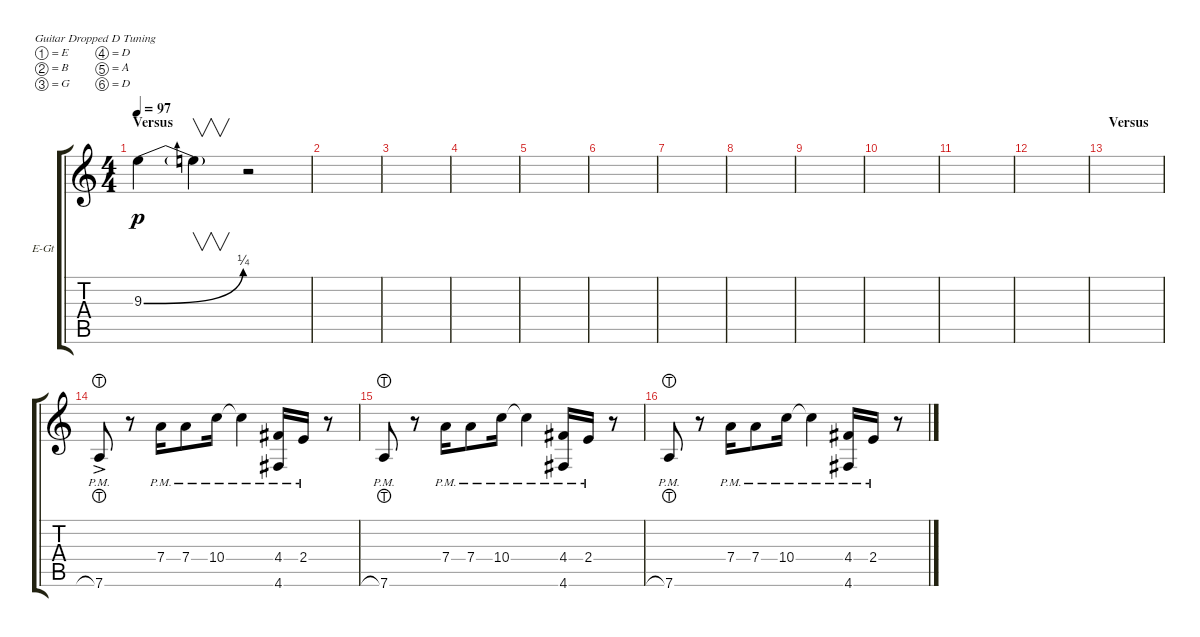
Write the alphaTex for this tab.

\bracketExtendMode groupsimilarinstruments
\firstSystemTrackNameOrientation horizontal
\otherSystemsTrackNameOrientation horizontal
\track ("Lead Guitar " "E-Gt") {instrument distortionguitar}
\staff {score tabs}
\tuning (E4 B3 G3 D3 A2 D2)
\ts (4 4)
\section ("" "Versus")
\tempo 97
\clef g2
\ks c
9.3{be (bend 0 0 59.4 1)}.4{dy p} 9.3{t}.4{v} r.2 |
|
|
|
|
|
|
|
|
|
|
|
\section ("" "Versus")
|
7.6{lht ac pm}.8 r.8 7.4{pm}.16 7.4{pm}.8 10.4{pm}.16 10.4{pm t}.4 (4.4{pm} 4.6{pm}).16 2.4{pm}.16 r.8 |
7.6{lht pm}.8 r.8 7.4{pm}.16 7.4{pm}.8 10.4{pm}.16 10.4{pm t}.4 (4.4{pm} 4.6{pm}).16 2.4{pm}.16 r.8 |
7.6{lht pm}.8 r.8 7.4{pm}.16 7.4{pm}.8 10.4{pm}.16 10.4{pm t}.4 (4.4{pm} 4.6{pm}).16 2.4{pm}.16 r.8
